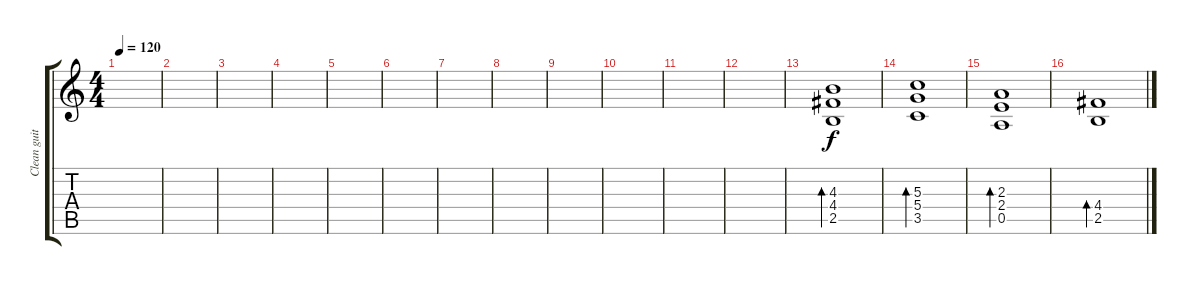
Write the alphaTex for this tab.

\track ("Clean guitar" "Clean guit") {instrument electricguitarclean}
\staff {score tabs}
\tuning (E4 B3 G3 D3 A2 E2) {hide}
\ts (4 4)
\tempo 120
\clef g2
\ks c
|
|
|
|
|
|
|
|
|
|
|
|
(4.3 4.4 2.5).1{bd 60} |
(5.3 5.4 3.5).1{bd 60} |
(2.3 2.4 0.5).1{bd 60} |
(4.4 2.5).1{bd 60}
